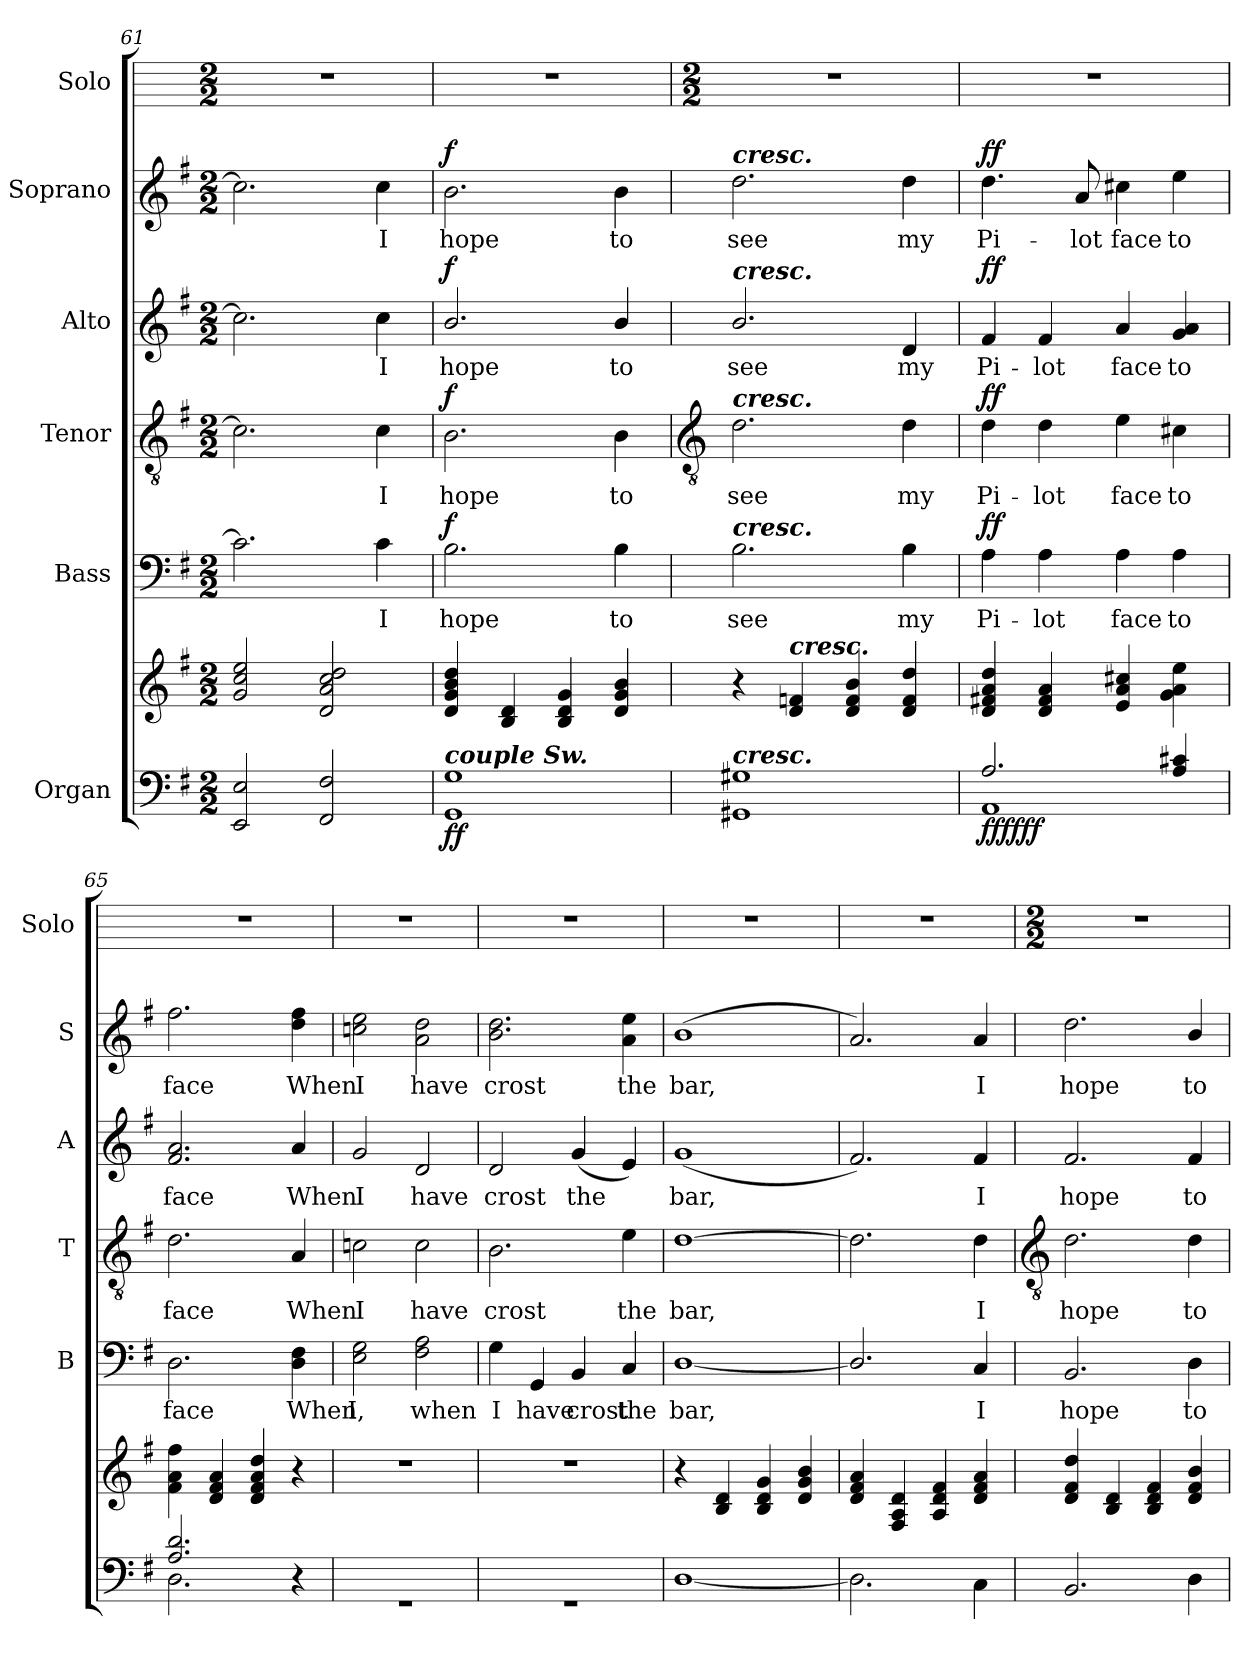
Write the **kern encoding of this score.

**kern	**kern	**dynam	**kern	**text	**dynam	**kern	**text	**dynam	**kern	**text	**dynam	**kern	**text	**dynam	**kern
*part6	*part6	*part6	*part5	*part5	*part5	*part4	*part4	*part4	*part3	*part3	*part3	*part2	*part2	*part2	*part1
*staff7	*staff6	*staff6/7	*staff5	*staff5	*staff5	*staff4	*staff4	*staff4	*staff3	*staff3	*staff3	*staff2	*staff2	*staff2	*staff1
*I"Organ	*	*	*I"Bass	*	*	*I"Tenor	*	*	*I"Alto	*	*	*I"Soprano	*	*	*I"Solo
*	*	*	*I'B	*	*	*I'T	*	*	*I'A	*	*	*I'S	*	*	*I'Solo
*clefF4	*clefG2	*	*clefF4	*	*	*clefGv2	*	*	*clefG2	*	*	*clefG2	*	*	*
*k[f#]	*k[f#]	*	*k[f#]	*	*	*k[f#]	*	*	*k[f#]	*	*	*k[f#]	*	*	*
*G:	*G:	*	*G:	*	*	*G:	*	*	*G:	*	*	*G:	*	*	*
*M2/2	*M2/2	*	*M2/2	*	*	*M2/2	*	*	*M2/2	*	*	*M2/2	*	*	*M2/2
=61	=61	=61	=61	=61	=61	=61	=61	=61	=61	=61	=61	=61	=61	=61	=61
*	*^	*	*	*	*	*	*	*	*	*	*	*	*	*	*
2EE 2E	2g 2cc 2ee	1ryy	.	2.c]	.	.	2.c]	.	.	2.cc]	.	.	2.cc]	.	.	1r
2FF# 2F#	2d 2a 2cc 2dd	.	.	.	.	.	.	.	.	.	.	.	.	.	.	.
!	!	!	!	!	!LO:LY:b	!	!	!LO:LY:b	!	!	!LO:LY:b	!	!	!LO:LY:b	!	!
.	.	.	.	4c	I	.	4c	I	.	4cc	I	.	4cc	I	.	.
=62	=62	=62	=62	=62	=62	=62	=62	=62	=62	=62	=62	=62	=62	=62	=62	=62
!LO:TX:a:Bi:t=couple Sw.	!	!	!	!	!	!	!	!	!	!	!	!	!	!	!	!
!	!	!	!LO:DY:b=2	!	!LO:LY:b	!	!	!LO:LY:b	!	!	!LO:LY:b	!	!	!LO:LY:b	!	!
!	!	!	!LO:DY:n=1:b	!	!	!LO:DY:b	!	!	!LO:DY:b	!	!	!LO:DY:b	!	!	!LO:DY:b	!
1GG 1G	4d 4g 4b 4dd	1ryy	f f	2.B	hope	f	2.B	hope	f	2.b/	hope	f	2.b	hope	f	1r
.	4B 4d	.	.	.	.	.	.	.	.	.	.	.	.	.	.	.
.	4B 4d 4g	.	.	.	.	.	.	.	.	.	.	.	.	.	.	.
!	!	!	!	!	!LO:LY:b	!	!	!LO:LY:b	!	!	!LO:LY:b	!	!	!LO:LY:b	!	!
.	4d 4g 4b	.	.	4B	to	.	4B	to	.	4b/	to	.	4b	to	.	.
*	*v	*v	*	*	*	*	*	*	*	*	*	*	*	*	*	*
!!LO:LB:g=z
=63	=63	=63	=63	=63	=63	=63	=63	=63	=63	=63	=63	=63	=63	=63	=63
*	*	*	*	*	*	*clefGv2	*	*	*	*	*	*	*	*	*
*	*	*	*	*	*	*	*	*	*	*	*	*	*	*	*M2/2
*^	*	*	*	*	*	*	*	*	*	*	*	*	*	*	*
!	!	!	!	!	!	!	!	!	!	!	!	!	!LO:TX:a:Bi:t=cresc.	!	!	!
!	!	!	!	!	!	!	!	!	!	!LO:TX:a:Bi:t=cresc.	!	!	!	!	!	!
!	!	!	!	!	!	!	!LO:TX:a:Bi:t=cresc.	!	!	!	!	!	!	!	!	!
!	!	!	!	!LO:TX:a:Bi:t=cresc.	!	!	!	!	!	!	!	!	!	!	!	!
!LO:TX:a:Bi:t=cresc.	!	!	!	!	!	!	!	!	!	!	!	!	!	!	!	!
!	!	!	!	!	!LO:LY:b	!	!	!LO:LY:b	!	!	!LO:LY:b	!	!	!LO:LY:b	!	!
1ryy	1GG#X\ 1G#X\	4r	.	2.B	see	.	2.d	see	.	2.b/	see	.	2.dd	see	.	1r
!	!	!LO:TX:a:Bi:t=cresc.	!	!	!	!	!	!	!	!	!	!	!	!	!	!
.	.	4d 4fn	.	.	.	.	.	.	.	.	.	.	.	.	.	.
.	.	4d 4f 4b	.	.	.	.	.	.	.	.	.	.	.	.	.	.
!	!	!	!	!	!LO:LY:b	!	!	!LO:LY:b	!	!	!LO:LY:b	!	!	!LO:LY:b	!	!
.	.	4d 4f 4dd	.	4B	my	.	4d	my	.	4d	my	.	4dd	my	.	.
=64	=64	=64	=64	=64	=64	=64	=64	=64	=64	=64	=64	=64	=64	=64	=64	=64
!	!	!	!LO:DY:b=2	!	!LO:LY:b	!	!	!LO:LY:b	!	!	!LO:LY:b	!	!	!LO:LY:b	!	!
!	!	!	!LO:DY:n=1:b=2	!	!	!	!	!	!	!	!	!	!	!	!	!
!	!	!	!LO:DY:n=2:b	!	!	!LO:DY:b	!	!	!LO:DY:b	!	!	!LO:DY:b	!	!	!LO:DY:b	!
2.A/	1AA\	4d 4f#X 4a 4dd	ff ff ff	4A	Pi-	ff	4d	Pi-	ff	4f#	Pi-	ff	4.dd	Pi-	ff	1r
!	!	!	!	!	!LO:LY:b	!	!	!LO:LY:b	!	!	!LO:LY:b	!	!	!	!	!
.	.	4d 4f# 4a	.	4A	-lot	.	4d	-lot	.	4f#	-lot	.	.	.	.	.
!	!	!	!	!	!	!	!	!	!	!	!	!	!	!LO:LY:b	!	!
.	.	.	.	.	.	.	.	.	.	.	.	.	8a	-lot	.	.
!	!	!	!	!	!LO:LY:b	!	!	!LO:LY:b	!	!	!LO:LY:b	!	!	!LO:LY:b	!	!
.	.	4e 4a 4cc#X	.	4A	face	.	4e	face	.	4a	face	.	4cc#X	face	.	.
!	!	!	!	!	!LO:LY:b	!	!	!LO:LY:b	!	!	!LO:LY:b	!	!	!LO:LY:b	!	!
4A/ 4c#X/	.	4g 4a 4ee	.	4A	to	.	4c#X	to	.	4g 4a	to	.	4ee	to	.	.
=65	=65	=65	=65	=65	=65	=65	=65	=65	=65	=65	=65	=65	=65	=65	=65	=65
!	!	!	!	!	!LO:LY:b	!	!	!LO:LY:b	!	!	!LO:LY:b	!	!	!LO:LY:b	!	!
2.A/ 2.d/	2.D\	4f# 4a 4ff#	.	2.D	face	.	2.d	face	.	2.f# 2.a	face	.	2.ff#	face	.	1r
.	.	4d 4f# 4a	.	.	.	.	.	.	.	.	.	.	.	.	.	.
.	.	4d 4f# 4a 4dd	.	.	.	.	.	.	.	.	.	.	.	.	.	.
!	!	!	!	!	!LO:LY:b	!	!	!LO:LY:b	!	!	!LO:LY:b	!	!	!LO:LY:b	!	!
4ryy	4r	4r	.	4D 4F#	When	.	4A	When	.	4a	When	.	4dd 4ff#	When	.	.
=66	=66	=66	=66	=66	=66	=66	=66	=66	=66	=66	=66	=66	=66	=66	=66	=66
!	!	!	!	!	!LO:LY:b	!	!	!LO:LY:b	!	!	!LO:LY:b	!	!	!LO:LY:b	!	!
1ryy	1r	1r	.	2E 2G	I,	.	2cn	I	.	2g	I	.	2ccn 2ee	I	.	1r
!	!	!	!	!	!LO:LY:b	!	!	!LO:LY:b	!	!	!LO:LY:b	!	!	!LO:LY:b	!	!
.	.	.	.	2F# 2A	when	.	2c	have	.	2d	have	.	2a 2dd	have	.	.
=67	=67	=67	=67	=67	=67	=67	=67	=67	=67	=67	=67	=67	=67	=67	=67	=67
!	!	!	!	!	!LO:LY:b	!	!	!LO:LY:b	!	!	!LO:LY:b	!	!	!LO:LY:b	!	!
1ryy	1r	1r	.	4G	I	.	2.B	crost	.	2d	crost	.	2.b 2.dd	crost	.	1r
!	!	!	!	!	!LO:LY:b	!	!	!	!	!	!	!	!	!	!	!
.	.	.	.	4GG	have	.	.	.	.	.	.	.	.	.	.	.
!	!	!	!	!	!LO:LY:b	!	!	!	!	!	!LO:LY:b	!	!	!	!	!
.	.	.	.	4BB	crost	.	.	.	.	(<4g	the	.	.	.	.	.
!	!	!	!	!	!LO:LY:b	!	!	!LO:LY:b	!	!	!	!	!	!LO:LY:b	!	!
.	.	.	.	4C	the	.	4e	the	.	4e)	.	.	4a 4ee	the	.	.
=68	=68	=68	=68	=68	=68	=68	=68	=68	=68	=68	=68	=68	=68	=68	=68	=68
!	!	!	!	!	!LO:LY:b	!	!	!LO:LY:b	!	!	!LO:LY:b	!	!	!LO:LY:b	!	!
1ryy	[1D\	4r	.	[1D/	bar,	.	[1d	bar,	.	(<1g	bar,	.	(<1b	bar,	.	1r
.	.	4B 4d	.	.	.	.	.	.	.	.	.	.	.	.	.	.
.	.	4B 4d 4g	.	.	.	.	.	.	.	.	.	.	.	.	.	.
.	.	4d 4g 4b	.	.	.	.	.	.	.	.	.	.	.	.	.	.
=69	=69	=69	=69	=69	=69	=69	=69	=69	=69	=69	=69	=69	=69	=69	=69	=69
1ryy	2.D\]	4d 4f# 4a	.	2.D/]	.	.	2.d]	.	.	2.f#)	.	.	2.a)	.	.	1r
.	.	4F# 4A 4d	.	.	.	.	.	.	.	.	.	.	.	.	.	.
.	.	4A 4d 4f#	.	.	.	.	.	.	.	.	.	.	.	.	.	.
!	!	!	!	!	!LO:LY:b	!	!	!LO:LY:b	!	!	!LO:LY:b	!	!	!LO:LY:b	!	!
.	4C\	4d 4f# 4a	.	4C	I	.	4d	I	.	4f#	I	.	4a	I	.	.
!!LO:LB:g=z
=70	=70	=70	=70	=70	=70	=70	=70	=70	=70	=70	=70	=70	=70	=70	=70	=70
*	*	*	*	*	*	*	*clefGv2	*	*	*	*	*	*	*	*	*
*	*	*	*	*	*	*	*	*	*	*	*	*	*	*	*	*M2/2
*	*	*^	*	*	*	*	*	*	*	*	*	*	*	*	*	*
!	!	!	!	!	!	!LO:LY:b	!	!	!LO:LY:b	!	!	!LO:LY:b	!	!	!LO:LY:b	!	!
1ryy	2.BB/	4d 4f# 4dd	1ryy	.	2.BB/	hope	.	2.d	hope	.	2.f#	hope	.	2.dd	hope	.	1r
.	.	4B 4d	.	.	.	.	.	.	.	.	.	.	.	.	.	.	.
.	.	4B 4d 4f#	.	.	.	.	.	.	.	.	.	.	.	.	.	.	.
!	!	!	!	!	!	!LO:LY:b	!	!	!LO:LY:b	!	!	!LO:LY:b	!	!	!LO:LY:b	!	!
.	4D\	4d 4f# 4b	.	.	4D\	to	.	4d\	to	.	4f#/	to	.	4b/	to	.	.
*v	*v	*	*	*	*	*	*	*	*	*	*	*	*	*	*	*	*
*	*v	*v	*	*	*	*	*	*	*	*	*	*	*	*	*	*
=	=	=	=	=	=	=	=	=	=	=	=	=	=	=	=
*-	*-	*-	*-	*-	*-	*-	*-	*-	*-	*-	*-	*-	*-	*-	*-
